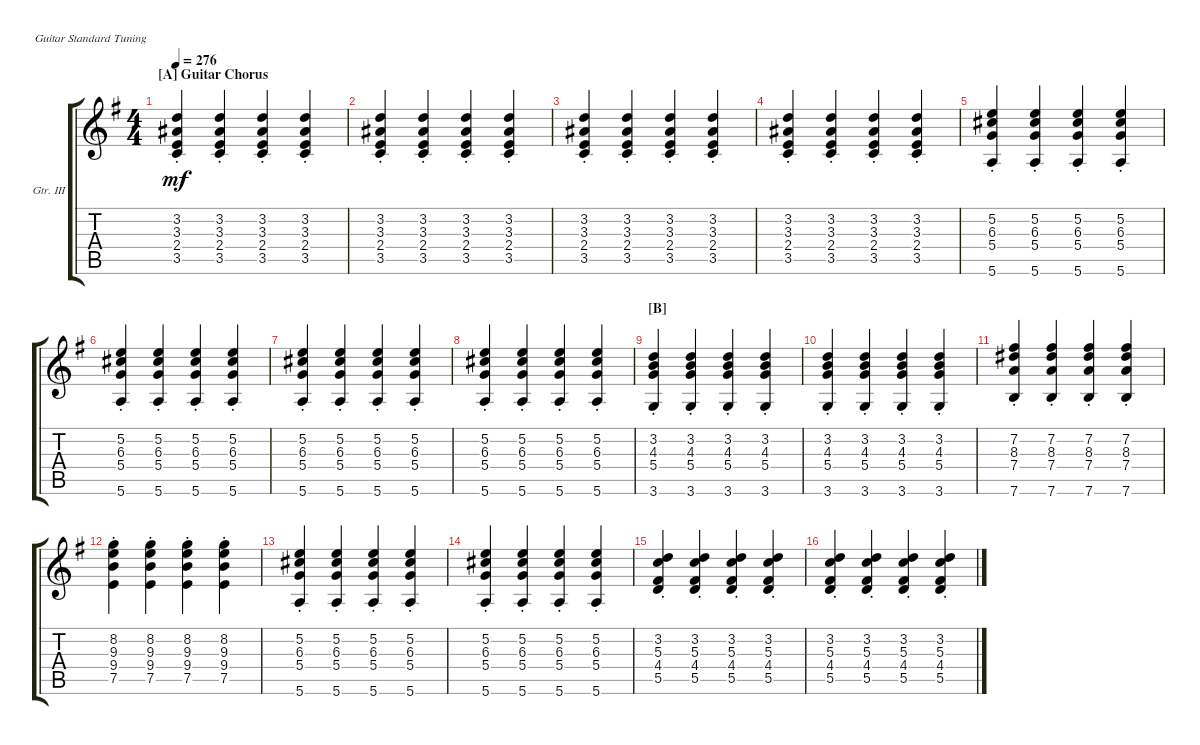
\defaultSystemsLayout 4
\bracketExtendMode groupsimilarinstruments
\firstSystemTrackNameOrientation horizontal
\otherSystemsTrackNameOrientation horizontal
\track ("Guitar III" "Gtr. III") {instrument acousticguitarsteel}
\staff {score tabs}
\tuning (E4 B3 G3 D3 A2 E2)
\ts (4 4)
\section ("A" "Guitar Chorus")
\tempo 276
\clef g2
\scale
0.25
\ks g
(3.5{st} 2.4{st} 3.3{st} 3.2{st}).4{dy mf} (3.5{st} 2.4{st} 3.3{st} 3.2{st}).4 (3.5{st} 2.4{st} 3.3{st} 3.2{st}).4 (3.5{st} 2.4{st} 3.3{st} 3.2{st}).4 |
\scale
0.25 (3.5{st} 2.4{st} 3.3{st} 3.2{st}).4 (3.5{st} 2.4{st} 3.3{st} 3.2{st}).4 (3.5{st} 2.4{st} 3.3{st} 3.2{st}).4 (3.5{st} 2.4{st} 3.3{st} 3.2{st}).4 |
\scale
0.25 (3.5{st} 2.4{st} 3.3{st} 3.2{st}).4 (3.5{st} 2.4{st} 3.3{st} 3.2{st}).4 (3.5{st} 2.4{st} 3.3{st} 3.2{st}).4 (3.5{st} 2.4{st} 3.3{st} 3.2{st}).4 |
\scale
0.25 (3.5{st} 2.4{st} 3.3{st} 3.2{st}).4 (3.5{st} 2.4{st} 3.3{st} 3.2{st}).4 (3.5{st} 2.4{st} 3.3{st} 3.2{st}).4 (3.5{st} 2.4{st} 3.3{st} 3.2{st}).4 |
\scale
0.25 (5.6{st} 5.4{st} 6.3{st} 5.2{st}).4 (5.6{st} 5.4{st} 6.3{st} 5.2{st}).4 (5.6{st} 5.4{st} 6.3{st} 5.2{st}).4 (5.6{st} 5.4{st} 6.3{st} 5.2{st}).4 |
\scale
0.25 (5.6{st} 5.4{st} 6.3{st} 5.2{st}).4 (5.6{st} 5.4{st} 6.3{st} 5.2{st}).4 (5.6{st} 5.4{st} 6.3{st} 5.2{st}).4 (5.6{st} 5.4{st} 6.3{st} 5.2{st}).4 |
\scale
0.25 (5.6{st} 5.4{st} 6.3{st} 5.2{st}).4 (5.6{st} 5.4{st} 6.3{st} 5.2{st}).4 (5.6{st} 5.4{st} 6.3{st} 5.2{st}).4 (5.6{st} 5.4{st} 6.3{st} 5.2{st}).4 |
\scale
0.25 (5.6{st} 5.4{st} 6.3{st} 5.2{st}).4 (5.6{st} 5.4{st} 6.3{st} 5.2{st}).4 (5.6{st} 5.4{st} 6.3{st} 5.2{st}).4 (5.6{st} 5.4{st} 6.3{st} 5.2{st}).4 |
\section ("B" "")
\scale
0.25 (3.2{st} 4.3{st} 5.4{st} 3.6{st}).4 (3.2{st} 4.3{st} 5.4{st} 3.6{st}).4 (3.2{st} 4.3{st} 5.4{st} 3.6{st}).4 (3.2{st} 4.3{st} 5.4{st} 3.6{st}).4 |
\scale
0.25 (3.2{st} 4.3{st} 5.4{st} 3.6{st}).4 (3.2{st} 4.3{st} 5.4{st} 3.6{st}).4 (3.2{st} 4.3{st} 5.4{st} 3.6{st}).4 (3.2{st} 4.3{st} 5.4{st} 3.6{st}).4 |
\scale
0.25 (7.6{st} 7.4{st} 8.3{st} 7.2{st}).4 (7.6{st} 7.4{st} 8.3{st} 7.2{st}).4 (7.6{st} 7.4{st} 8.3{st} 7.2{st}).4 (7.6{st} 7.4{st} 8.3{st} 7.2{st}).4 |
\scale
0.25 (7.5{st} 9.4{st} 9.3{st} 8.2{st}).4 (7.5{st} 9.4{st} 9.3{st} 8.2{st}).4 (7.5{st} 9.4{st} 9.3{st} 8.2{st}).4 (7.5{st} 9.4{st} 9.3{st} 8.2{st}).4 |
\scale
0.25 (5.6{st} 5.4{st} 6.3{st} 5.2{st}).4 (5.6{st} 5.4{st} 6.3{st} 5.2{st}).4 (5.6{st} 5.4{st} 6.3{st} 5.2{st}).4 (5.6{st} 5.4{st} 6.3{st} 5.2{st}).4 |
\scale
0.25 (5.6{st} 5.4{st} 6.3{st} 5.2{st}).4 (5.6{st} 5.4{st} 6.3{st} 5.2{st}).4 (5.6{st} 5.4{st} 6.3{st} 5.2{st}).4 (5.6{st} 5.4{st} 6.3{st} 5.2{st}).4 |
\scale
0.25 (5.5{st} 4.4{st} 5.3{st} 3.2{st}).4 (5.5{st} 4.4{st} 5.3{st} 3.2{st}).4 (5.5{st} 4.4{st} 5.3{st} 3.2{st}).4 (5.5{st} 4.4{st} 5.3{st} 3.2{st}).4 |
\scale
0.25 (5.5{st} 4.4{st} 5.3{st} 3.2{st}).4 (5.5{st} 4.4{st} 5.3{st} 3.2{st}).4 (5.5{st} 4.4{st} 5.3{st} 3.2{st}).4 (5.5{st} 4.4{st} 5.3{st} 3.2{st}).4
